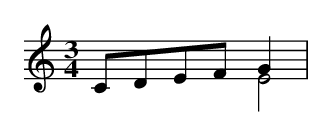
X:1
M:3/4
K:C
V:1
CDEF G2 |
V:2 merge
x4 E4
